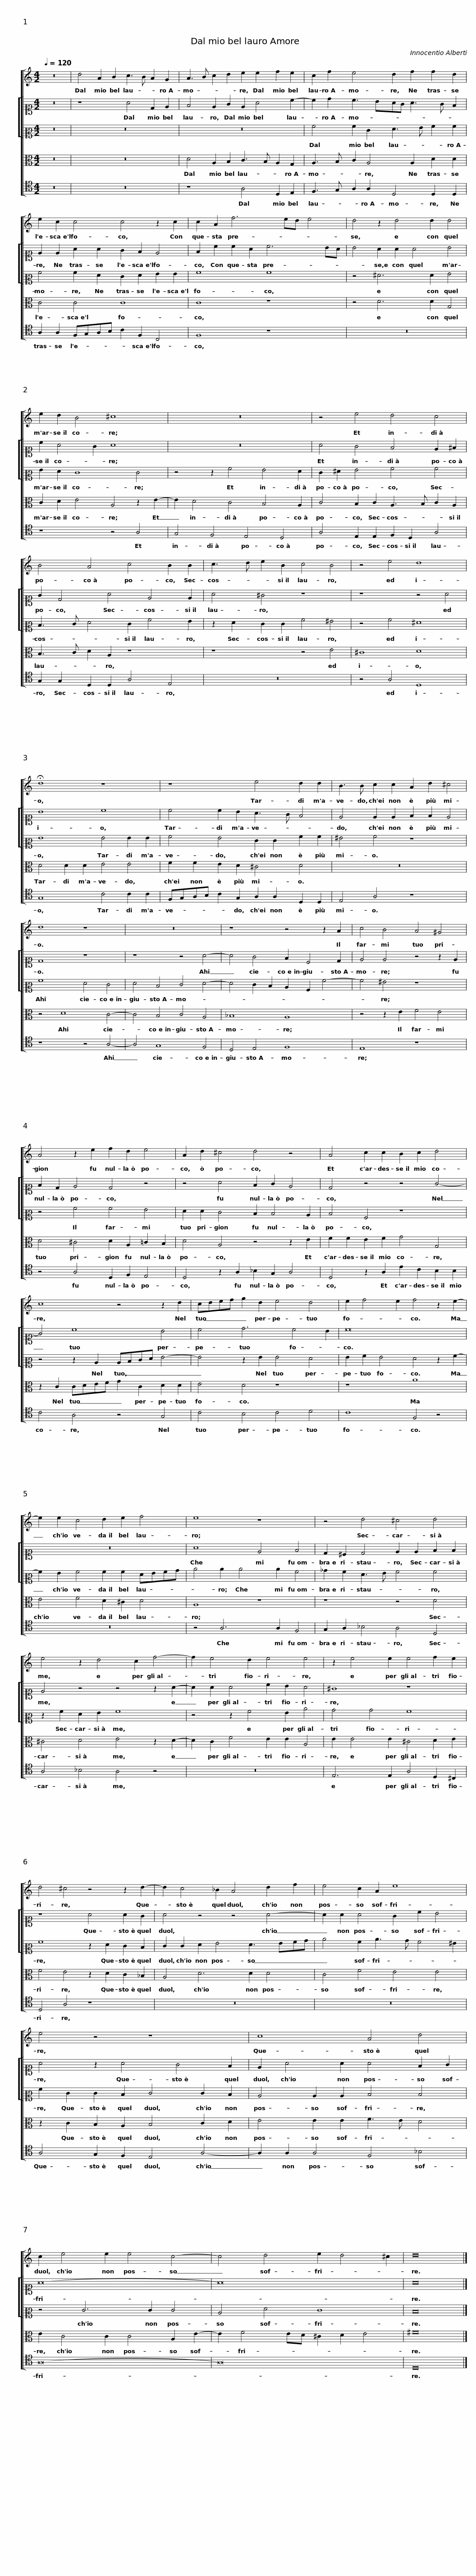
X:1
%%score [ 1 [ 2 3 ] 4 5 ]
L:1/8
Q:1/4=120
M:4/2
I:linebreak $
K:C
V:1 treble
V:2 alto1
V:3 alto2
V:4 alto
V:5 tenor
V:1
 z16 | d4 A2 B2 c3 B A2 G2 | A3 B c2 d2 e2 e2 f2 e2 |$ c2 f2 e4 d2 f2 f2 d2 | e2 c2 c4 c4 z2 c2 |$ %5
 c2 A2 f6 ed e4 |$ d4 z2 d4 d2 d4 | e2 d2 B4 ^c8 | z16 |$ z4 e4 d4 c4 | %10
 B4 A4 c4 B2 B2 | c3 d e2 B2 c4 B4 |$ z4 e4 d8 | !fermata!d8 z8 | z8 e4 d2 d2 |$ %15
 B3 B c2 c2 A2 d2 ^c4 | d8 z8 | z16 |$ z8 z4 z2 A2 |$ c4 B4 A4 ^G4 | %20
 A4 z2 e2 f2 d2 e4 | A2 d2 ^c4 d4 z4 |$ A4 c2 c2 B2 c2 d4 | c8 z4 z2 d2 | cdef g2 d2 e4 d4 |$ %25
 e2 f4 e2 f4 z2 e2- | e2 e2 c4 d2 e2 f4 | e8 z8 |$ z4 d4 ^c4 d4 | e4 z2 d4 c2 f4- | %30
 f2 e4 d2 e4 e4 |$ z2 e4 e2 e4 f2 e2 | d4 ^c4 z4 z2 d2- | d2 c4 _B2 A4 d2 f2 |$ e4 c2 A2 e8 | %35
 e4 z4 z8 | c8 A4 d4 |$ c2 e4 e2 e4 c4- | c4 d4 e2 d4 ^c2 | d16 |] %40
V:2
 z16 | z8 A4 D2 E2 | F4 E2 G2 E2 A4 c2- |$ c2 d2 c3 BAG A3 G F2 | E2 E2 A2 A2 G2 F2 E4 |$ %5
 F2 c2 c2 A2 c6 BA |$ B4 A2 A2 A4 B4 | c2 A4 G2 A8 | z16 |$ A4 G4 F4 E2 ^F2 | %10
 G2 D4 A4 E4 E2 | A4 ^G4 z8 |$ z8 z4 A4 | B8 c8 | c4 c2 B2 A3 G F4 |$ %15
 E4 E2 E2 F2 F2 E4 | D8 z8 | z8 z4 A4- |$ A4 G4 F2 C4 D2 |$ E4 E4 z4 z2 E2 | %20
 F2 D2 E4 D4 z4 | z4 A4 F2 G2 E4 |$ D4 z4 z4 G4- | G4 c8 B4 | c4 d6 c4 B2 |$ %25
 c16 | z16 | A8 E4 F4 |$ D2 ^C2 D4 E2 E2 F2 F2 | E4 z4 z4 z2 A2- | %30
 A2 A2 A4 c2 B2 A4 |$ ^G8 z8 | z8 A4 A2 G2 | A4 z4 z4 A4- |$ A2 A2 A4 G2 c2 B4 | %35
 A4 z2 A4 G4 F2 | E2 A4 A2 A4 F2 G2 |$ A16- | A16 | A16 |] %40
V:3
 z16 | z16 | z16 |$ A4 A2 E2 F3 G A2 A2 | A4 A2 F2 E2 F2 G2 G2 |$ %5
 A8 A8 |$ z4 ^F6 F2 G4 | G2 F2 E8 E4 | z4 z2 A4 G4 F2 |$ E2 ^F2 G4 A4 A4 | %10
 D3 E F4 E2 A4 G2 | z2 F2 E2 E2 A4 ^G4 |$ z4 A4 ^F8 | G8 G4 G2 G2 | A4 G4 E2 E2 A2 A2 |$ %15
 ^G4 A4 z8 | A8 F4 E4 | F4 D4 E4 F4- |$ F4 E2 D2 C2 A,2 A4- |$ A4 ^G4 z8 | %20
 z4 A4 A4 G4 | F2 F2 E4 D2 D4 C2 |$ D4 A,4 z8 | z4 z2 C2 CDEF G4- | G4 z2 G2 G4 F4 |$ %25
 G2 A2 G4 F4 z2 A2- | A2 G2 A4 A2 A2 FGAB | c4 c2 c4 c2 A4 |$ _B2 A2 F3 G A4 A4 | z2 A2 F2 G2 A8 | %30
 z4 z2 A4 G2 c4 |$ B4 B4 A8 | A8 z2 F2 E2 D2 | E2 E2 F2 G4 F3 GAB |$ c4 A2 c3 B A4 ^G2 | %35
 A2 E2 E2 D2 E4 E2 D2 | C4 C2 C2 D4 D4 |$ z4 E6 E2 E4 | C4 F4 E8 | D16 |] %40
V:4
 z16 | z16 | D4 A,2 B,2 C3 B, A,2 G,2 |$ A,3 B, C2 A,4 A,2 D2 D2 | C4 C4 C8 |$ %5
 C8 z8 |$ z4 D6 D2 G,4 | C2 D2 E4 A,4 z2 E2- | E2 D4 C4 B,4 A,2 |$ C4 B,2 C2 A,3 B, C2 A,2 | %10
 B,3 C D2 A,2 z8 | z8 z4 E4 |$ ^C8 D8 | D4 D2 D2 E4 E4 | F2 F2 E2 D2 ^C4 D4 |$ %15
 z16 | z4 D8 C4- | C4 B,4 C4 A,4 |$ _B,8 A,8 |$ z4 z2 E2 F4 E4 | %20
 D4 ^C4 D2 A,2 =C2 B,2 | D4 A,4 z4 z2 E2 |$ F2 F2 E2 F2 G4 G,4 | z2 C2 CDEF G2 C2 D2 D2 | E4 D4 z8 |$ %25
 z8 A8 | E4 F4 D2 ^C2 D4 | A,8 z8 |$ z8 z4 D4 | ^C4 D4 E4 z2 D2- | %30
 D2 C2 F4 E2 E2 A,4 |$ E2 E4 E2 ^C4 D2 E2 | F4 E4 z2 D2 C2 _B,2 | A,4 D6 D2 D4 |$ C4 F4 E4 E4 | %35
 z2 C2 B,2 A,2 B,4 C2 D2 | E4 E2 E2 F3 E D4 |$ E2 C4 C2 C4 A,2 E2- | E2 F4 ED ^C2 D2 E4 | ^F16 |] %40
V:5
 z16 | z16 | z8 A,4 D,2 E,2 |$ F,3 G, A,2 A,2 D,4 D,2 D,2 | A,2 A,2 F,G,A,B, C2 F,2 C,4 |$ %5
 F,8 z8 |$ z16 | z8 z4 A,4 | G,4 F,4 E,4 D,4 |$ A,4 E,2 E,2 F,2 D,2 A,4 | %10
 G,2 G,2 D,2 D,2 A,4 E,4 | z16 |$ z4 A,4 D,8 | G,8 C4 C2 C2 | F,G,A,B, C2 G,2 A,2 A,2 D,2 D,2 |$ %15
 E,4 A,4 z8 | z8 z4 A,4- | A,4 G,8 F,4 |$ D,4 E,4 F,8 |$ E,8 z8 | %20
 z4 A,4 D,2 F,2 E,4 | D,4 z2 A,2 _B,2 G,2 A,4 |$ D,4 z2 A,2 E2 C2 B,2 B,2 | C4 A,4 z4 G,4 | C4 B,4 C4 D4 |$ %25
 C8 F,4 z4 | z16 | z4 A,6 A,2 F,4 |$ G,2 A,2 _B,4 A,4 D,4 | A,4 _B,4 A,4 z4 | %30
 z16 |$ E,6 E,2 A,4 D,2 ^C,2 | D,4 A,4 z8 | z16 |$ z16 | %35
 A,4 G,2 F,2 E,4 A,4- | A,2 A,2 A,4 F,4 _B,4 |$ A,16- | A,16 | D,16 |] %40
